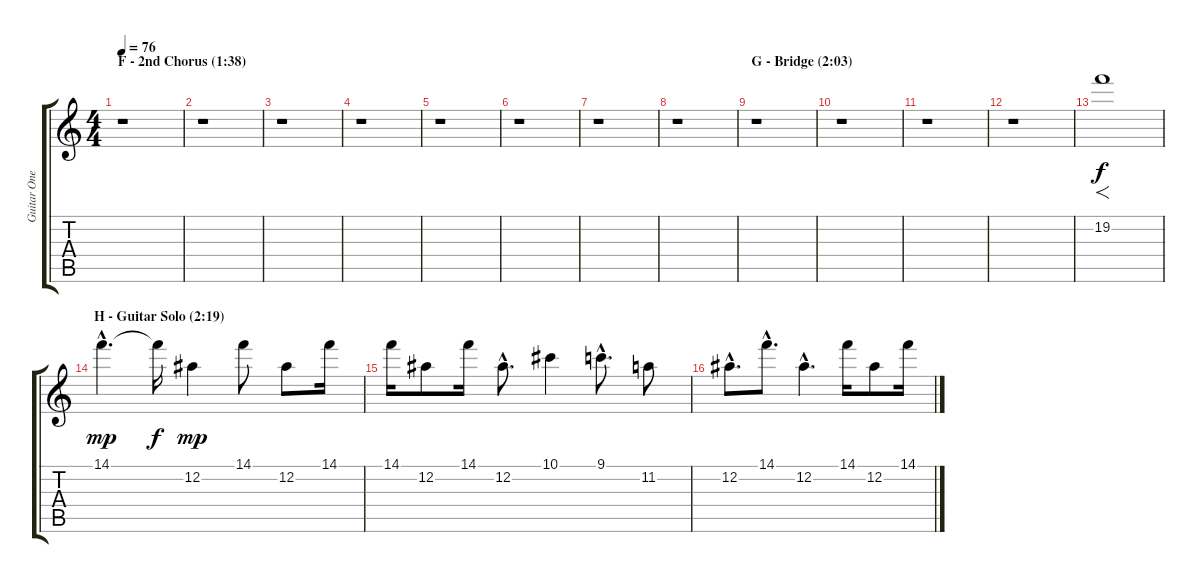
\track ("Guitar One" "Guitar One") {instrument distortionguitar}
\staff {score tabs}
\tuning (Eb4 Bb3 Gb3 Db3 Ab2 Eb2) {hide}
\ts (4 4)
\section ("" "F - 2nd Chorus (1:38)")
\tempo 76
\clef g2
\ks c
r.1{dy f} |
r.1 |
r.1 |
r.1 |
r.1 |
r.1 |
r.1 |
r.1 |
\section ("" "G - Bridge (2:03)")
r.1 |
r.1 |
r.1 |
r.1 |
19.2.1{f} |
\section ("" "H - Guitar Solo (2:19)")
14.1{hac}.4{d dy mp} 14.1{t}.16{dy f} 12.2.4{dy mp} 14.1.8 12.2.8 14.1.16 |
14.1.16 12.2.8 14.1.16 12.2{hac}.8{d} 10.1.4 9.1{hac}.8{d} 11.2.8 |
12.2{hac}.8{d} 14.1{hac}.8{d} 12.2{hac}.4{d} 14.1.16 12.2.8 14.1.16
